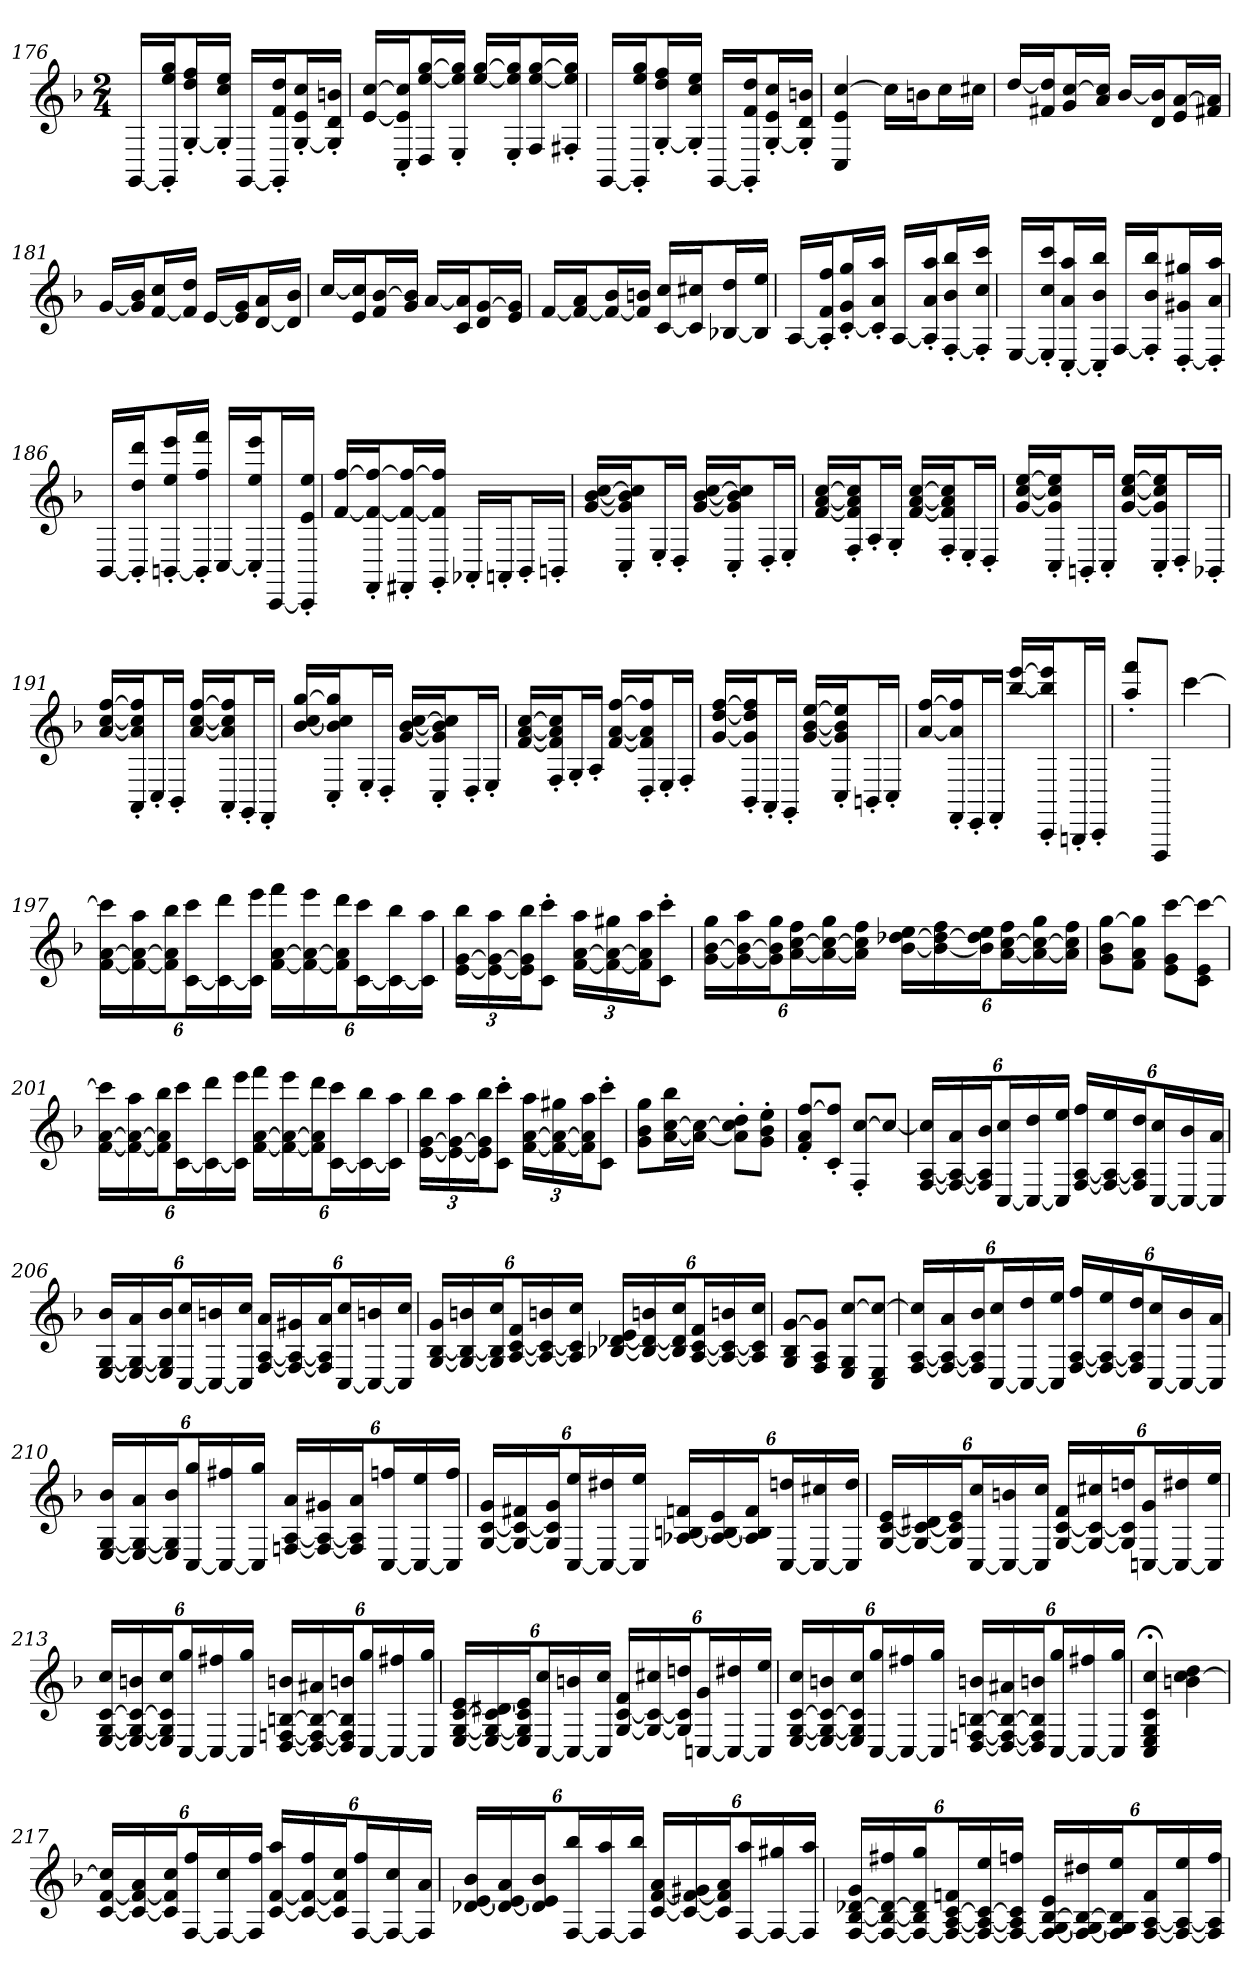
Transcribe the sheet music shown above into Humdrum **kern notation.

**kern
*part1
*staff1
*clefG2
*k[b-]
*F:
*M2/4
=176
[16GGLL
16GG]' 16ee' 16gg'J
[16G' 16dd' 16ff'L
16G]' 16cc' 16ee'JJ
[16GGLL
16GG]' 16f' 16dd'J
[16G' 16e' 16cc'L
16G]' 16d' 16bn'JJ
=177
[16e [16ccLL
16C' 16e]' 16cc]'J
16D [16ee [16ggL
16E' 16ee]' 16gg]'JJ
[16ee [16ggLL
16E' 16ee]' 16gg]'J
16F [16ee [16ggL
16F#X' 16ee]' 16gg]'JJ
=178
[16GGLL
16GG]' 16ee' 16gg'J
[16G' 16dd' 16ff'L
16G]' 16cc' 16ee'JJ
[16GGLL
16GG]' 16f' 16dd'J
[16G' 16e' 16cc'L
16G]' 16d' 16bn'JJ
=179
4C 4e [4cc
16ccLL]
16bnJ
16ccL
16cc#XJJ
=180
[16ddLL
16f#X 16dd]J
16g [16ccL
16a 16cc]JJ
[16b-LL
16d 16b-]J
16e [16aL
16f#X 16a]JJ
=181
[16gLL
16g] 16b-J
[16f 16ccL
16f] 16ddJJ
[16eLL
16e] 16gJ
[16d 16aL
16d] 16b-JJ
=182
[16ccLL
16e 16cc]J
16f [16b-L
16g 16b-]JJ
[16aLL
16c 16a]J
16d [16gL
16e 16g]JJ
=183
[16fLL
16f_ 16aJ
16f_ 16b-L
16f] 16bnJJ
[16c 16ccLL
16c] 16cc#XJ
[16B-X 16ddL
16B-] 16eeJJ
=184
[16ALL
16A]' 16f' 16ff'J
[16c' 16g' 16gg'L
16c]' 16a' 16aa'JJ
[16ALL
16A]' 16a' 16aa'J
[16F' 16b-' 16bb-'L
16F]' 16cc' 16ccc'JJ
=185
[16ELL
16E]' 16cc' 16ccc'J
[16C' 16a' 16aa'L
16C]' 16b-' 16bb-'JJ
[16FLL
16F]' 16b-' 16bb-'J
[16D' 16g#X' 16gg#X'L
16D]' 16a' 16aa'JJ
=186
[16BB-LL
16BB-]' 16dd' 16ddd'J
[16BBn' 16ee' 16eee'L
16BB]' 16ff' 16fff'JJ
[16CLL
16C]' 16ee' 16eee'J
[16CCL
16CC]' 16e' 16ee'JJ
=187
[16f [16ffLL
16FF' 16f_' 16ff_'J
16FF#X' 16f_' 16ff_'L
16GG' 16f]' 16ff]'JJ
16AA-X'LL
16AAn'J
16BB-'L
16BBn'JJ
=188
[16g [16b- [16ccLL
16C' 16g]' 16b-]' 16cc]'J
16E'L
16D'JJ
[16g [16b- [16ccLL
16C' 16g]' 16b-]' 16cc]'J
16D'L
16E'JJ
=189
[16f [16a [16ccLL
16F' 16f]' 16a]' 16cc]'J
16A'L
16G'JJ
[16f [16a [16ccLL
16F' 16f]' 16a]' 16cc]'J
16E'L
16D'JJ
=190
[16g [16cc [16eeLL
16C' 16g]' 16cc]' 16ee]'J
16BBn'L
16C'JJ
[16g [16cc [16eeLL
16C' 16g]' 16cc]' 16ee]'J
16D'L
16BB-X'JJ
=191
[16a [16cc [16ffLL
16AA' 16a]' 16cc]' 16ff]'J
16C'L
16BB-'JJ
[16a [16cc [16ffLL
16AA' 16a]' 16cc]' 16ff]'J
16GG'L
16FF'JJ
=192
[16b- [16cc [16ggLL
16C' 16b-]' 16cc]' 16gg]'J
16E'L
16D'JJ
[16g [16b- [16ccLL
16C' 16g]' 16b-]' 16cc]'J
16D'L
16E'JJ
=193
[16f [16a [16ccLL
16F' 16f]' 16a]' 16cc]'J
16G'L
16A'JJ
[16f [16a [16ffLL
16D' 16f]' 16a]' 16ff]'J
16E'L
16F'JJ
=194
[16g [16dd [16ffLL
16BB-' 16g]' 16dd]' 16ff]'J
16AA'L
16GG'JJ
[16g [16b- [16eeLL
16C' 16g]' 16b-]' 16ee]'J
16BBn'L
16C'JJ
=195
[16a [16ffLL
16FF' 16a]' 16ff]'J
16EE'L
16FF'JJ
[16bb- [16eeeLL
16CC' 16bb-]' 16eee]'J
16BBBn'L
16CC'JJ
=196
8aa' 8fff'L
8FFFJ
[4ccc
=197
[24f [24a 24ccc]LL
24f_ 24a_ 24aa
24f] 24a] 24bb-J
[24c 24cccL
24c_ 24ddd
24c] 24eeeJJ
[24f [24a 24fffLL
24f_ 24a_ 24eee
24f] 24a] 24dddJ
[24c 24cccL
24c_ 24bb-
24c] 24aaJJ
=198
[24e [24g 24bb-LL
24e_ 24g_ 24aa
24e] 24g] 24bb-J
8c' 8ccc'J
[24f [24a 24aaLL
24f_ 24a_ 24gg#X
24f] 24a] 24aaJ
8c' 8ccc'J
=199
[24g [24b- 24ggLL
24g_ 24b-_ 24aa
24g] 24b-] 24ggJ
[24a [24cc 24ffL
24a_ 24cc_ 24gg
24a] 24cc] 24ffJJ
[24b- [24dd-X 24eeLL
24b-_ 24dd-_ 24ff
24b-] 24dd-] 24eeJ
[24a [24cc 24ffL
24a_ 24cc_ 24gg
24a] 24cc] 24ffJJ
=200
8g 8b- [8ggL
8f 8a 8gg]J
8e 8g [8cccL
8c 8e 8ccc_J
=201
[24f [24a 24ccc]LL
24f_ 24a_ 24aa
24f] 24a] 24bb-J
[24c 24cccL
24c_ 24ddd
24c] 24eeeJJ
[24f [24a 24fffLL
24f_ 24a_ 24eee
24f] 24a] 24dddJ
[24c 24cccL
24c_ 24bb-
24c] 24aaJJ
=202
[24e [24g 24bb-LL
24e_ 24g_ 24aa
24e] 24g] 24bb-J
8c' 8ccc'J
[24f [24a 24aaLL
24f_ 24a_ 24gg#X
24f] 24a] 24aaJ
8c' 8ccc'J
=203
8g 8b- 8ggL
[16a [16cc 16bb-L
16a_ 16cc_JJ
8a]' 8cc]' 8dd'L
8g' 8b-' 8ee'J
=204
8f' 8a' [8ff'L
8c' 8ff]'J
8F' [8cc'L
8ccJ_
=205
[24F [24A 24cc]LL
24F_ 24A_ 24a
24F] 24A] 24b-J
[24C 24ccL
24C_ 24dd
24C] 24eeJJ
[24F [24A 24ffLL
24F_ 24A_ 24ee
24F] 24A] 24ddJ
[24C 24ccL
24C_ 24b-
24C] 24aJJ
=206
[24E [24G 24b-LL
24E_ 24G_ 24a
24E] 24G] 24b-J
[24C 24ccL
24C_ 24bn
24C] 24ccJJ
[24F [24A 24aLL
24F_ 24A_ 24g#X
24F] 24A] 24aJ
[24C 24ccL
24C_ 24bn
24C] 24ccJJ
=207
[24G [24B- 24gLL
24G_ 24B-_ 24bn
24G] 24B-] 24ccJ
[24A [24c 24fL
24A_ 24c_ 24bn
24A] 24c] 24ccJJ
[24B-X [24d-X 24eLL
24B-_ 24d-_ 24bn
24B-] 24d-] 24ccJ
[24A [24c 24fL
24A_ 24c_ 24bn
24A] 24c] 24ccJJ
=208
8G 8B- [8gL
8F 8A 8g]J
8E 8G [8ccL
8C 8E 8cc_J
=209
[24F [24A 24cc]LL
24F_ 24A_ 24a
24F] 24A] 24b-J
[24C 24ccL
24C_ 24dd
24C] 24eeJJ
[24F [24A 24ffLL
24F_ 24A_ 24ee
24F] 24A] 24ddJ
[24C 24ccL
24C_ 24b-
24C] 24aJJ
=210
[24E [24G 24b-LL
24E_ 24G_ 24a
24E] 24G] 24b-J
[24C 24ggL
24C_ 24ff#X
24C] 24ggJJ
[24Fn [24A 24aLL
24F_ 24A_ 24g#X
24F] 24A] 24aJ
[24C 24ffnL
24C_ 24ee
24C] 24ffJJ
=211
[24G [24c 24gLL
24G_ 24c_ 24f#X
24G] 24c] 24gJ
[24C 24eeL
24C_ 24dd#X
24C] 24eeJJ
[24A-X [24Bn 24fnLL
24A-_ 24B_ 24e
24A-] 24B] 24fJ
[24C 24ddnL
24C_ 24cc#X
24C] 24ddJJ
=212
[24G [24c 24eLL
24G_ 24c_ 24d#X
24G] 24c] 24eJ
[24C 24ccL
24C_ 24bn
24C] 24ccJJ
[24G [24c 24fLL
24G_ 24c_ 24cc#X
24G] 24c] 24ddnJ
[24Cn 24gL
24C_ 24dd#X
24C] 24eeJJ
=213
[24E [24G [24c 24ccLL
24E_ 24G_ 24c_ 24bn
24E] 24G] 24c] 24ccJ
[24C 24ggL
24C_ 24ff#X
24C] 24ggJJ
[24D [24Fn [24Bn 24bnLL
24D_ 24F_ 24B_ 24a#X
24D] 24F] 24B] 24bnJ
[24C 24ggL
24C_ 24ff#X
24C] 24ggJJ
=214
[24E [24G [24c 24eLL
24E_ 24G_ 24c_ 24d#X
24E] 24G] 24c] 24eJ
[24C 24ccL
24C_ 24bn
24C] 24ccJJ
[24G [24c 24fLL
24G_ 24c_ 24cc#X
24G] 24c] 24ddnJ
[24Cn 24gL
24C_ 24dd#X
24C] 24eeJJ
=215
[24E [24G [24c 24ccLL
24E_ 24G_ 24c_ 24bn
24E] 24G] 24c] 24ccJ
[24C 24ggL
24C_ 24ff#X
24C] 24ggJJ
[24D [24Fn [24Bn 24bnLL
24D_ 24F_ 24B_ 24a#X
24D] 24F] 24B] 24bnJ
[24C 24ggL
24C_ 24ff#X
24C] 24ggJJ
=216
4C;< 4E;< 4G;< 4c;< 4cc;<
4bn [4cc 4dd
=217
[24c [24f 24cc]LL
24c_ 24f_ 24a
24c] 24f] 24ccJ
[24F 24ffL
24F_ 24cc
24F] 24ffJJ
[24c [24f 24aaLL
24c_ 24f_ 24ff
24c] 24f] 24ccJ
[24F 24ffL
24F_ 24cc
24F] 24aJJ
=218
[24d-X [24e 24b-LL
24d-_ 24e_ 24a
24d-] 24e] 24b-J
[24F 24bb-L
24F_ 24aa
24F] 24bb-JJ
[24c [24f 24aLL
24c_ 24f_ 24g#X
24c] 24f] 24aJ
[24F 24aaL
24F_ 24gg#X
24F] 24aaJJ
=219
[24F [24B- [24d-X 24gLL
24F_ 24B-_ 24d-_ 24ff#X
24F_ 24B-] 24d-] 24ggJ
24F_ [24A [24c 24fnL
24F_ 24A_ 24c_ 24ee
24F_ 24A] 24c] 24ffnJJ
24F_ [24G [24B- 24eLL
24F_ 24G_ 24B-_ 24dd#X
24F] 24G] 24B-] 24eeJ
[24F [24A 24fL
24F_ 24A_ 24ee
24F] 24A] 24ffJJ
=
*-
